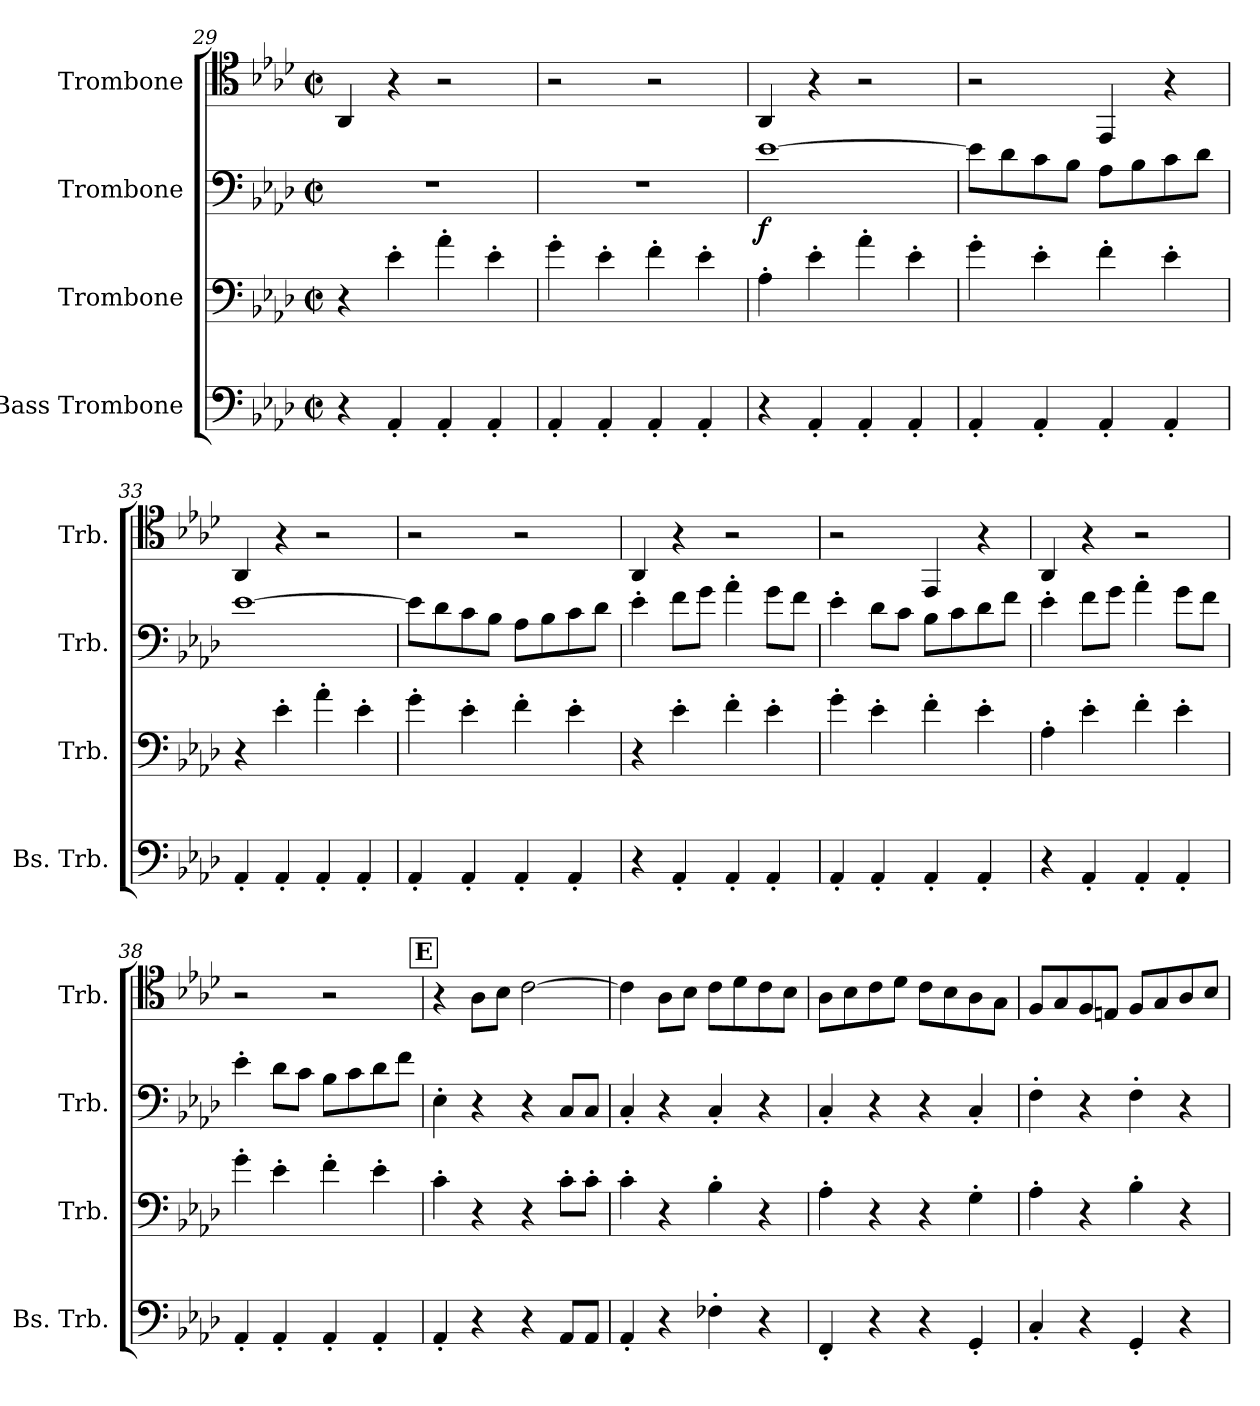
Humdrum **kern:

**kern	**kern	**kern	**dynam	**kern
*part4	*part3	*part2	*part2	*part1
*staff4	*staff3	*staff2	*staff2	*staff1
*I"Bass Trombone	*I"Trombone	*I"Trombone	*	*I"Trombone
*I'Bs. Trb.	*I'Trb.	*I'Trb.	*	*I'Trb.
*clefF4	*clefF4	*clefF4	*	*clefC4
*k[b-e-a-d-]	*k[b-e-a-d-]	*k[b-e-a-d-]	*	*k[b-e-a-d-]
*M2/2	*M2/2	*M2/2	*	*M2/2
*met(c|)	*met(c|)	*met(c|)	*	*met(c|)
=29	=29	=29	=29	=29
4r	4r	1r	.	4AA-/
4AA-'/	4e-'\	.	.	4r
4AA-'/	4a-'\	.	.	2r
4AA-'/	4e-'\	.	.	.
=30	=30	=30	=30	=30
4AA-'/	4g'\	1r	.	2r
4AA-'/	4e-'\	.	.	.
4AA-'/	4f'\	.	.	2r
4AA-'/	4e-'\	.	.	.
=31	=31	=31	=31	=31
!	!	!	!LO:DY:b	!
4r	4A-'\	[1e-	f	4AA-/
4AA-'/	4e-'\	.	.	4r
4AA-'/	4a-'\	.	.	2r
4AA-'/	4e-'\	.	.	.
=32	=32	=32	=32	=32
4AA-'/	4g'\	8e-\L]	.	2r
.	.	8d-\	.	.
4AA-'/	4e-'\	8c\	.	.
.	.	8B-\J	.	.
4AA-'/	4f'\	8A-\L	.	4EE-/
.	.	8B-\	.	.
4AA-'/	4e-'\	8c\	.	4r
.	.	8d-\J	.	.
!!LO:PB:g=z
=33	=33	=33	=33	=33
4AA-'/	4r	[1e-	.	4AA-/
4AA-'/	4e-'\	.	.	4r
4AA-'/	4a-'\	.	.	2r
4AA-'/	4e-'\	.	.	.
=34	=34	=34	=34	=34
4AA-'/	4g'\	8e-\L]	.	2r
.	.	8d-\	.	.
4AA-'/	4e-'\	8c\	.	.
.	.	8B-\J	.	.
4AA-'/	4f'\	8A-\L	.	2r
.	.	8B-\	.	.
4AA-'/	4e-'\	8c\	.	.
.	.	8d-\J	.	.
=35	=35	=35	=35	=35
4r	4r	4e-'\	.	4AA-/
4AA-'/	4e-'\	8f\L	.	4r
.	.	8g\J	.	.
4AA-'/	4f'\	4a-'\	.	2r
4AA-'/	4e-'\	8g\L	.	.
.	.	8f\J	.	.
=36	=36	=36	=36	=36
4AA-'/	4g'\	4e-'\	.	2r
4AA-'/	4e-'\	8d-\L	.	.
.	.	8c\J	.	.
4AA-'/	4f'\	8B-\L	.	4EE-/
.	.	8c\	.	.
4AA-'/	4e-'\	8d-\	.	4r
.	.	8f\J	.	.
=37	=37	=37	=37	=37
4r	4A-'\	4e-'\	.	4AA-/
4AA-'/	4e-'\	8f\L	.	4r
.	.	8g\J	.	.
4AA-'/	4f'\	4a-'\	.	2r
4AA-'/	4e-'\	8g\L	.	.
.	.	8f\J	.	.
=38	=38	=38	=38	=38
4AA-'/	4g'\	4e-'\	.	2r
4AA-'/	4e-'\	8d-\L	.	.
.	.	8c\J	.	.
4AA-'/	4f'\	8B-\L	.	2r
.	.	8c\	.	.
4AA-'/	4e-'\	8d-\	.	.
.	.	8f\J	.	.
!!LO:LB:g=z
!!LO:REH:place=s1:a:fs=14:t=E
=39	=39	=39	=39	=39
4AA-'/	4c'\	4E-'\	.	4r
4r	4r	4r	.	8A-\L
.	.	.	.	8B-\J
4r	4r	4r	.	[2c\
8AA-/L	8c'\L	8C/L	.	.
8AA-/J	8c'\J	8C/J	.	.
=40	=40	=40	=40	=40
4AA-'/	4c'\	4C'/	.	4c\]
4r	4r	4r	.	8A-\L
.	.	.	.	8B-\J
4F-X'\	4B-'\	4C'/	.	8c\L
.	.	.	.	8d-\
4r	4r	4r	.	8c\
.	.	.	.	8B-\J
=41	=41	=41	=41	=41
4FF'/	4A-'\	4C'/	.	8A-\L
.	.	.	.	8B-\
4r	4r	4r	.	8c\
.	.	.	.	8d-\J
4r	4r	4r	.	8c\L
.	.	.	.	8B-\
4GG'/	4G'\	4C'/	.	8A-\
.	.	.	.	8G\J
=42	=42	=42	=42	=42
4C'/	4A-'\	4F'\	.	8F/L
.	.	.	.	8G/
4r	4r	4r	.	8F/
.	.	.	.	8En/J
4GG'/	4B-'\	4F'\	.	8F/L
.	.	.	.	8G/
4r	4r	4r	.	8A-/
.	.	.	.	8B-/J
=	=	=	=	=
*-	*-	*-	*-	*-
